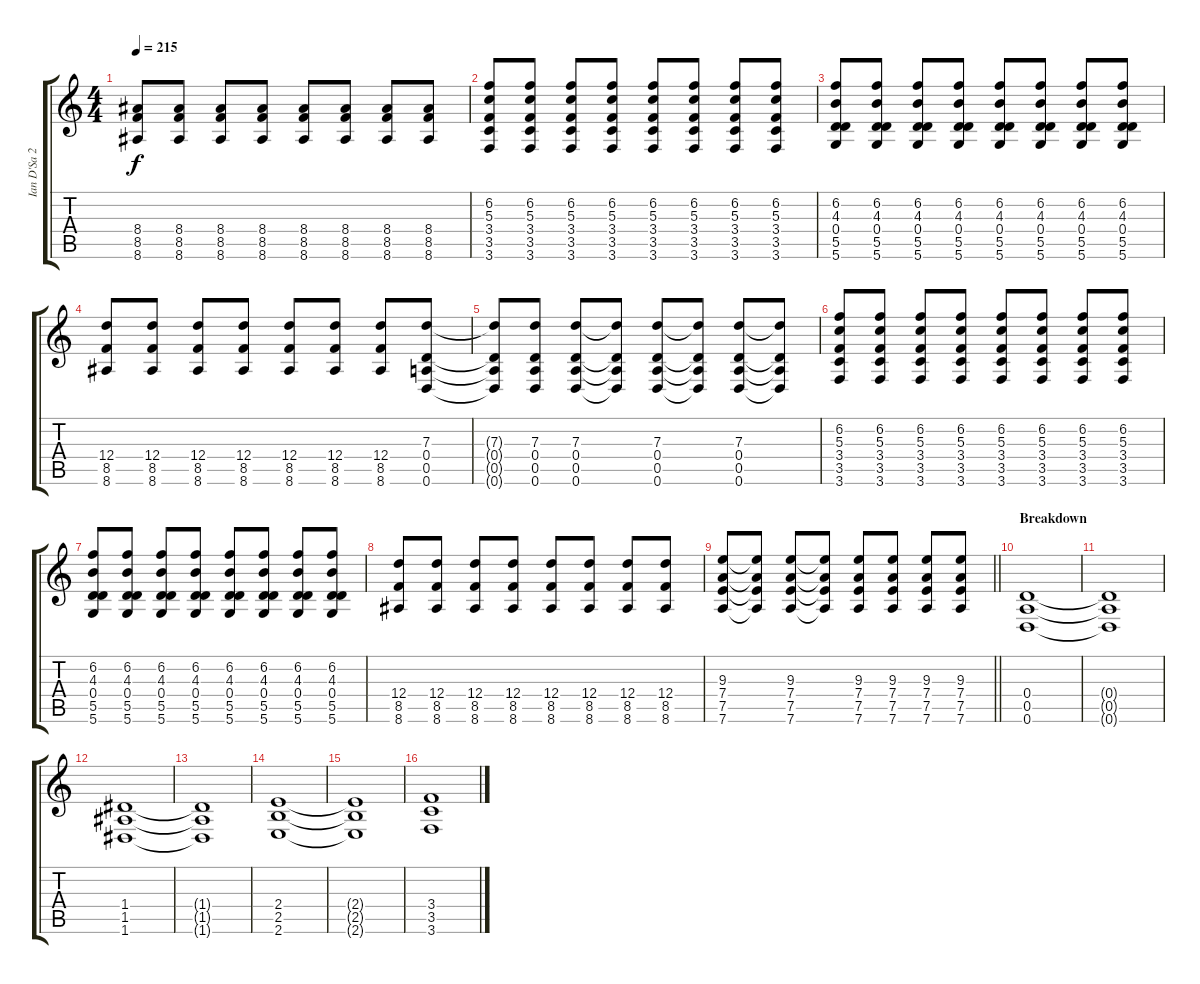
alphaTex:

\track ("Ian D'Sa 2" "Ian D'Sa 2") {instrument overdrivenguitar}
\staff {score tabs}
\tuning (E4 B3 G3 D3 A2 D2) {hide}
\ts (4 4)
\tempo 215
\clef g2
\ks c
(8.4 8.5 8.6).8{dy f} (8.4 8.5 8.6).8 (8.4 8.5 8.6).8 (8.4 8.5 8.6).8 (8.4 8.5 8.6).8 (8.4 8.5 8.6).8 (8.4 8.5 8.6).8 (8.4 8.5 8.6).8 |
(6.2 5.3 3.4 3.5 3.6).8 (6.2 5.3 3.4 3.5 3.6).8 (6.2 5.3 3.4 3.5 3.6).8 (6.2 5.3 3.4 3.5 3.6).8 (6.2 5.3 3.4 3.5 3.6).8 (6.2 5.3 3.4 3.5 3.6).8 (6.2 5.3 3.4 3.5 3.6).8 (6.2 5.3 3.4 3.5 3.6).8 |
(6.2 4.3 0.4 5.5 5.6).8 (6.2 4.3 0.4 5.5 5.6).8 (6.2 4.3 0.4 5.5 5.6).8 (6.2 4.3 0.4 5.5 5.6).8 (6.2 4.3 0.4 5.5 5.6).8 (6.2 4.3 0.4 5.5 5.6).8 (6.2 4.3 0.4 5.5 5.6).8 (6.2 4.3 0.4 5.5 5.6).8 |
(12.4 8.5 8.6).8 (12.4 8.5 8.6).8 (12.4 8.5 8.6).8 (12.4 8.5 8.6).8 (12.4 8.5 8.6).8 (12.4 8.5 8.6).8 (12.4 8.5 8.6).8 (7.3 0.4 0.5 0.6).8 |
(7.3{t} 0.4{t} 0.5{t} 0.6{t}).8 (7.3 0.4 0.5 0.6).8 (7.3 0.4 0.5 0.6).8 (7.3{t} 0.4{t} 0.5{t} 0.6{t}).8 (7.3 0.4 0.5 0.6).8 (7.3{t} 0.4{t} 0.5{t} 0.6{t}).8 (7.3 0.4 0.5 0.6).8 (7.3{t} 0.4{t} 0.5{t} 0.6{t}).8 |
(6.2 5.3 3.4 3.5 3.6).8 (6.2 5.3 3.4 3.5 3.6).8 (6.2 5.3 3.4 3.5 3.6).8 (6.2 5.3 3.4 3.5 3.6).8 (6.2 5.3 3.4 3.5 3.6).8 (6.2 5.3 3.4 3.5 3.6).8 (6.2 5.3 3.4 3.5 3.6).8 (6.2 5.3 3.4 3.5 3.6).8 |
(6.2 4.3 0.4 5.5 5.6).8 (6.2 4.3 0.4 5.5 5.6).8 (6.2 4.3 0.4 5.5 5.6).8 (6.2 4.3 0.4 5.5 5.6).8 (6.2 4.3 0.4 5.5 5.6).8 (6.2 4.3 0.4 5.5 5.6).8 (6.2 4.3 0.4 5.5 5.6).8 (6.2 4.3 0.4 5.5 5.6).8 |
(12.4 8.5 8.6).8 (12.4 8.5 8.6).8 (12.4 8.5 8.6).8 (12.4 8.5 8.6).8 (12.4 8.5 8.6).8 (12.4 8.5 8.6).8 (12.4 8.5 8.6).8 (12.4 8.5 8.6).8 |
\barLineRight lightlight
(9.3 7.4 7.5 7.6).8 (9.3{t} 7.4{t} 7.5{t} 7.6{t}).8 (9.3 7.4 7.5 7.6).8 (9.3{t} 7.4{t} 7.5{t} 7.6{t}).8 (9.3 7.4 7.5 7.6).8 (9.3 7.4 7.5 7.6).8 (9.3 7.4 7.5 7.6).8 (9.3 7.4 7.5 7.6).8 |
\section ("" "Breakdown")
(0.4 0.5 0.6).1 |
(0.4{t} 0.5{t} 0.6{t}).1 |
(1.4 1.5 1.6).1 |
(1.4{t} 1.5{t} 1.6{t}).1 |
(2.4 2.5 2.6).1 |
(2.4{t} 2.5{t} 2.6{t}).1 |
(3.4 3.5 3.6).1
